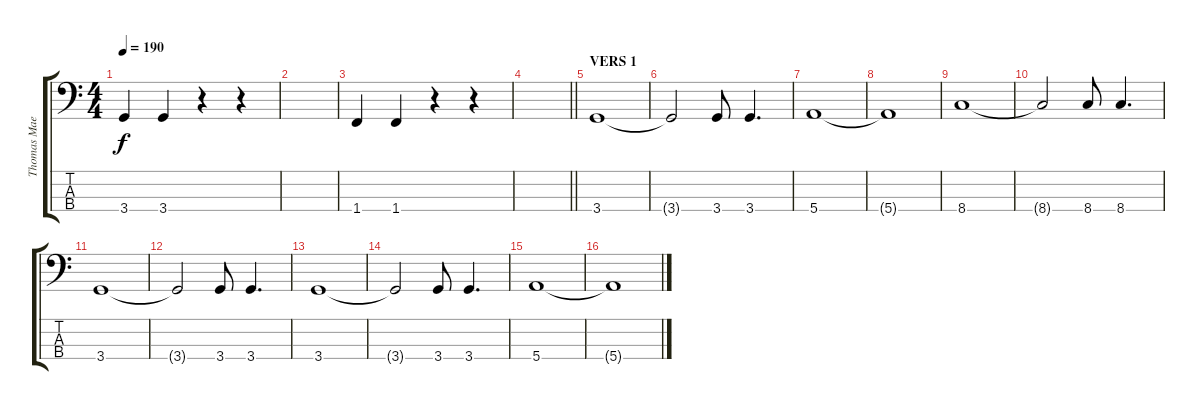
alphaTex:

\track ("Thomas Maes" "Thomas Mae") {instrument electricbassfinger}
\staff {score tabs}
\tuning (G2 D2 A1 E1) {hide}
\ts (4 4)
\tempo 190
\clef f4
\ks c
3.4.4{dy f} 3.4.4 r.4 r.4 |
|
1.4.4 1.4.4 r.4 r.4 |
\barLineRight lightlight
|
\section ("" "VERS 1")
3.4.1 |
3.4{t}.2 3.4.8 3.4.4{d} |
5.4.1 |
5.4{t}.1 |
8.4.1 |
8.4{t}.2 8.4.8 8.4.4{d} |
3.4.1 |
3.4{t}.2 3.4.8 3.4.4{d} |
3.4.1 |
3.4{t}.2 3.4.8 3.4.4{d} |
5.4.1 |
5.4{t}.1
